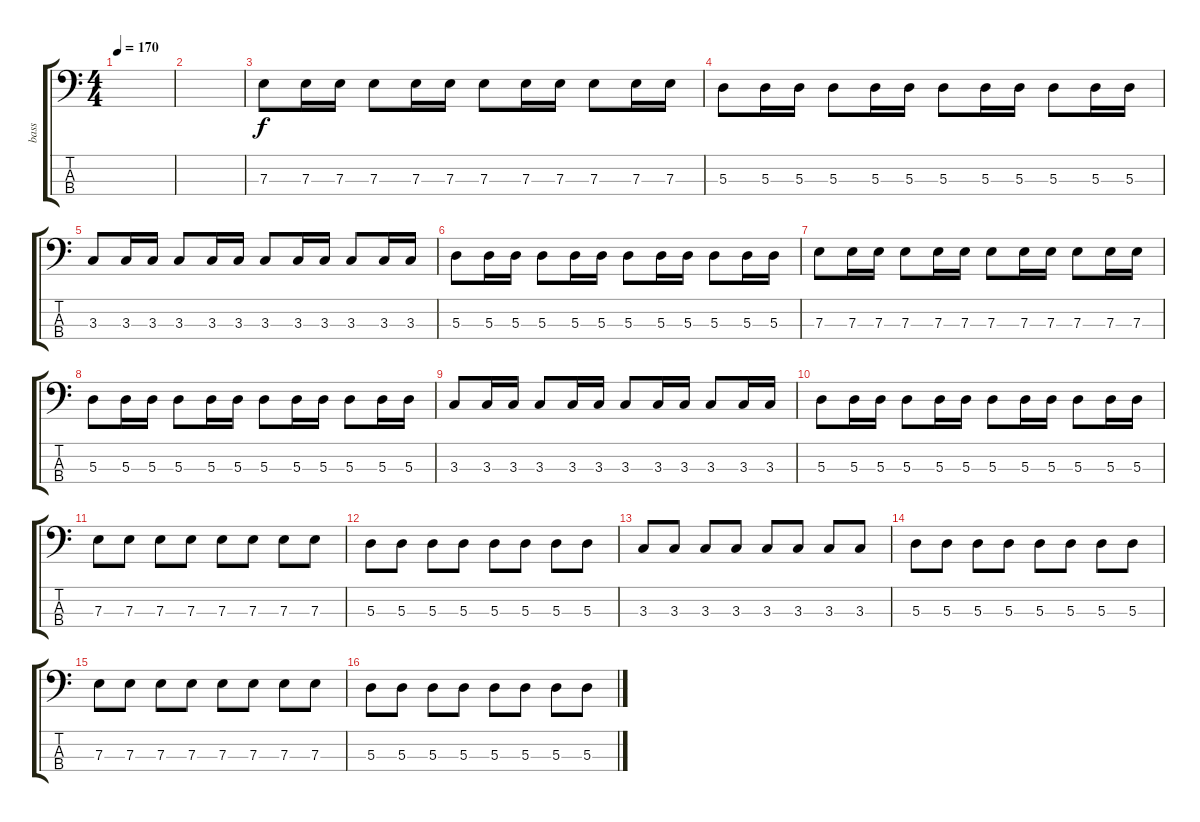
\track ("bass" "bass") {instrument electricbasspick}
\staff {score tabs}
\tuning (G2 D2 A1 E1) {hide}
\ts (4 4)
\tempo 170
\clef f4
\ks c
|
|
7.3.8 7.3.16 7.3.16 7.3.8 7.3.16 7.3.16 7.3.8 7.3.16 7.3.16 7.3.8 7.3.16 7.3.16 |
5.3.8 5.3.16 5.3.16 5.3.8 5.3.16 5.3.16 5.3.8 5.3.16 5.3.16 5.3.8 5.3.16 5.3.16 |
3.3.8 3.3.16 3.3.16 3.3.8 3.3.16 3.3.16 3.3.8 3.3.16 3.3.16 3.3.8 3.3.16 3.3.16 |
5.3.8 5.3.16 5.3.16 5.3.8 5.3.16 5.3.16 5.3.8 5.3.16 5.3.16 5.3.8 5.3.16 5.3.16 |
7.3.8 7.3.16 7.3.16 7.3.8 7.3.16 7.3.16 7.3.8 7.3.16 7.3.16 7.3.8 7.3.16 7.3.16 |
5.3.8 5.3.16 5.3.16 5.3.8 5.3.16 5.3.16 5.3.8 5.3.16 5.3.16 5.3.8 5.3.16 5.3.16 |
3.3.8 3.3.16 3.3.16 3.3.8 3.3.16 3.3.16 3.3.8 3.3.16 3.3.16 3.3.8 3.3.16 3.3.16 |
5.3.8 5.3.16 5.3.16 5.3.8 5.3.16 5.3.16 5.3.8 5.3.16 5.3.16 5.3.8 5.3.16 5.3.16 |
7.3.8 7.3.8 7.3.8 7.3.8 7.3.8 7.3.8 7.3.8 7.3.8 |
5.3.8 5.3.8 5.3.8 5.3.8 5.3.8 5.3.8 5.3.8 5.3.8 |
3.3.8 3.3.8 3.3.8 3.3.8 3.3.8 3.3.8 3.3.8 3.3.8 |
5.3.8 5.3.8 5.3.8 5.3.8 5.3.8 5.3.8 5.3.8 5.3.8 |
7.3.8 7.3.8 7.3.8 7.3.8 7.3.8 7.3.8 7.3.8 7.3.8 |
5.3.8 5.3.8 5.3.8 5.3.8 5.3.8 5.3.8 5.3.8 5.3.8
